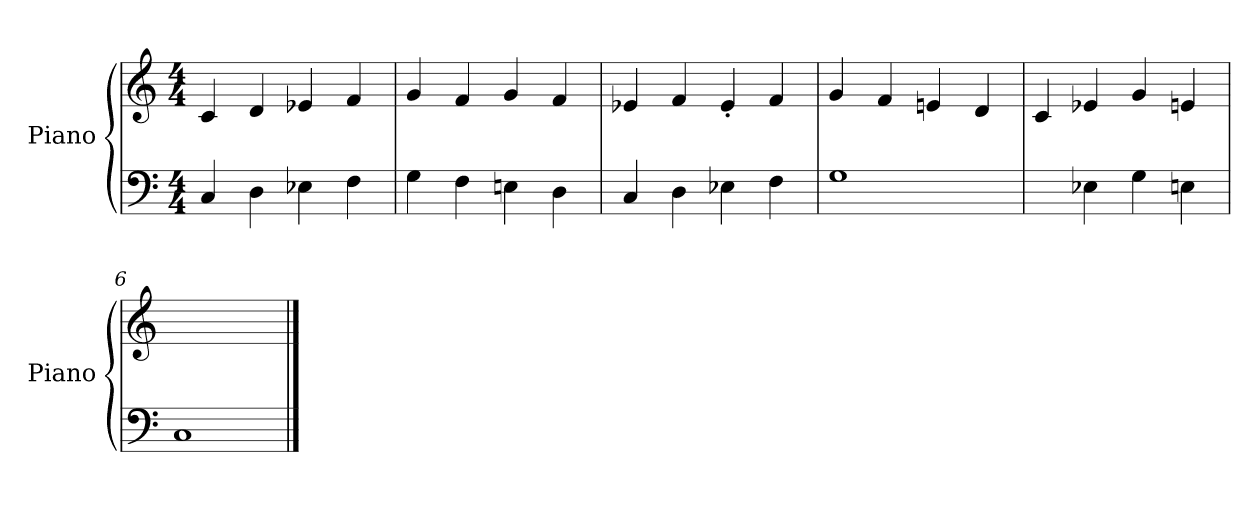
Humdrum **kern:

**kern	**kern
*part1	*part1
*staff2	*staff1
*I"Piano	*
*I'Piano	*
*clefF4	*clefG2
*M4/4	*M4/4
=1	=1
4C/	4c/
4D\	4d/
4E-X\	4e-X/
4F\	4f/
=2	=2
4G\	4g/
4F\	4f/
4En\	4g/
4D\	4f/
=3	=3
4C/	4e-X/
4D\	4f/
4E-X\	4e-'>/
4F\	4f/
=4	=4
1G	4g/
.	4f/
.	4en/
.	4d/
=5	=5
4ryy	4c/
4E-X\	4e-X/
4G\	4g/
4En\	4en/
=6	=6
1C	1ryy
==	==
*-	*-
